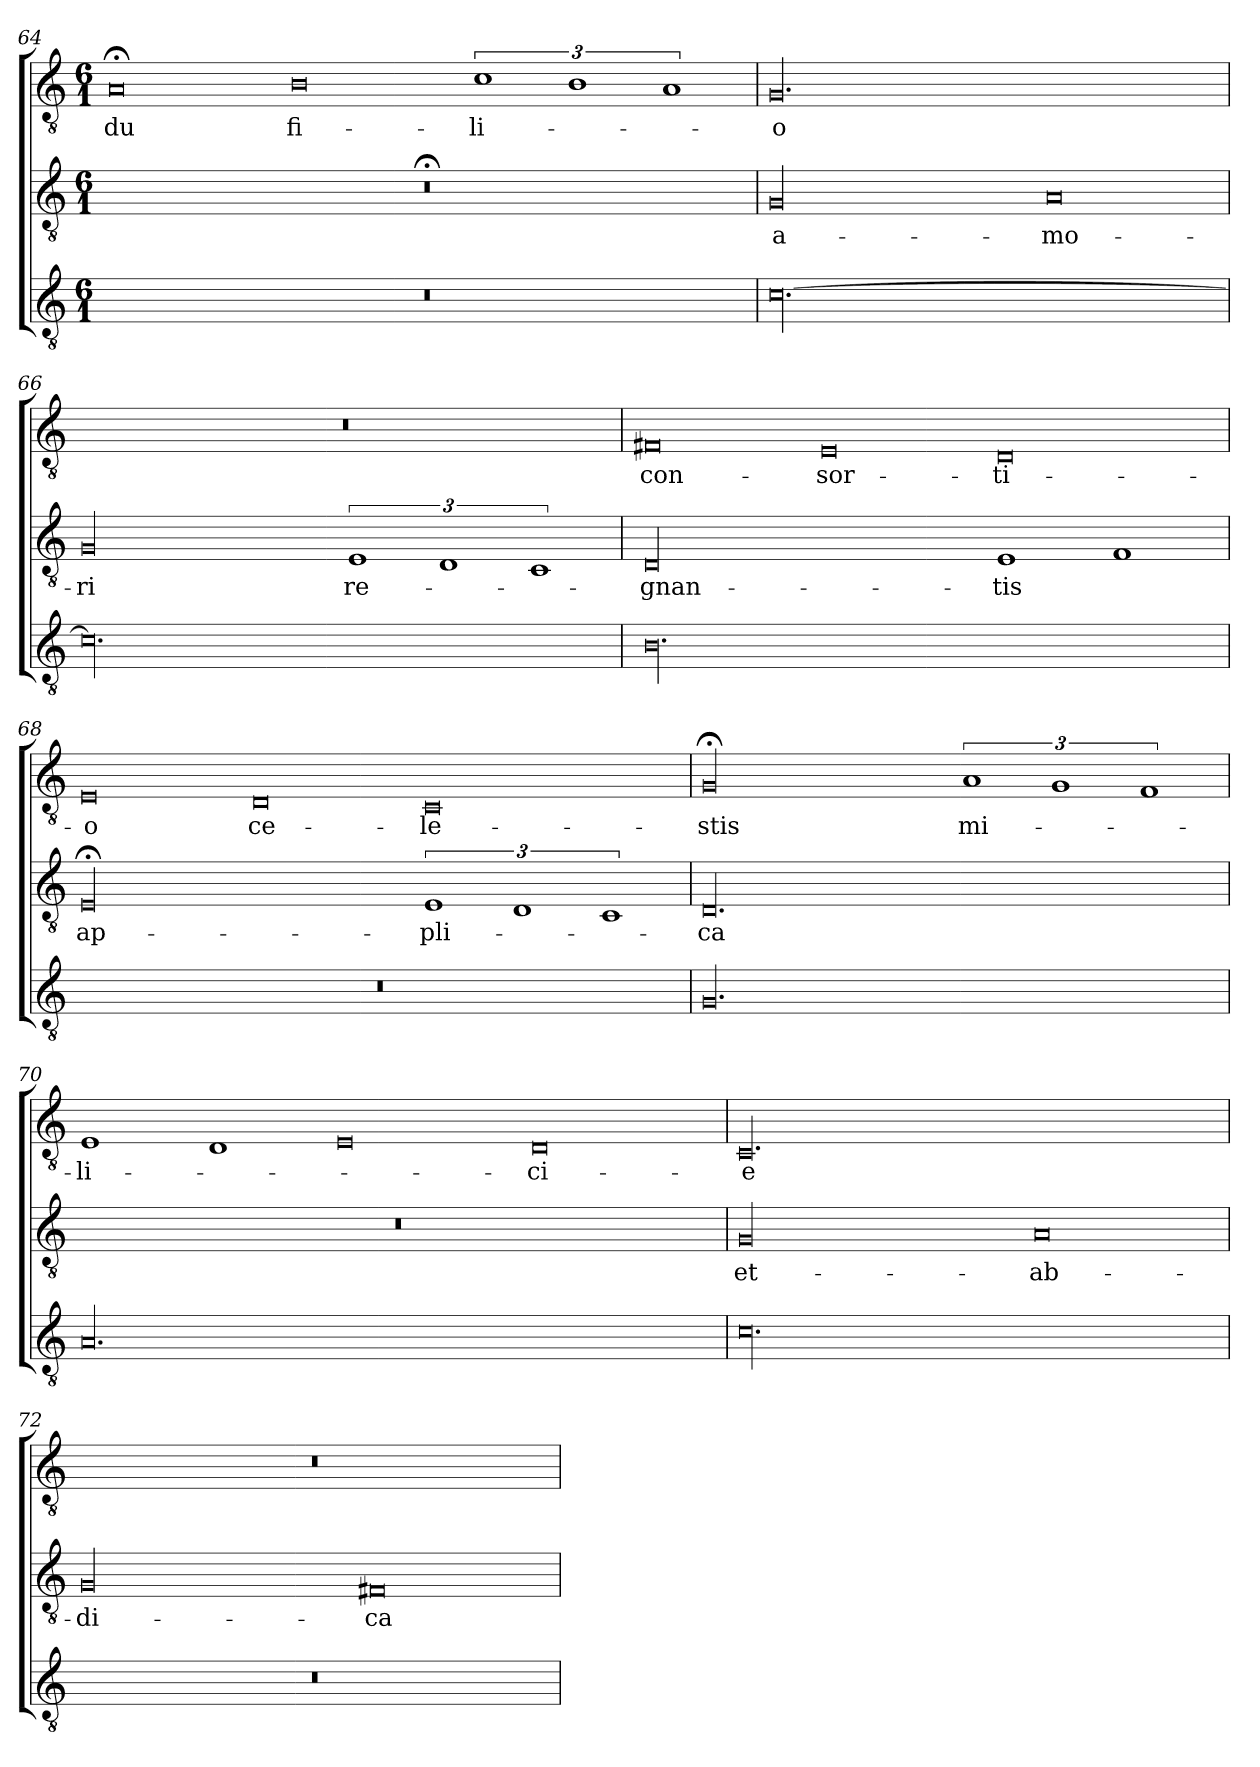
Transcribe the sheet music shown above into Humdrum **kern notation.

**kern	**kern	**text	**kern	**text
*part3	*part2	*part2	*part1	*part1
*staff3	*staff2	*staff2	*staff1	*staff1
!!LO:PB:g=z
*clefGv2	*clefGv2	*	*clefGv2	*
*k[]	*k[]	*	*k[]	*
*C:	*C:	*	*C:	*
*M6/1	*M6/1	*	*M6/1	*
=64	=64	=64	=64	=64
00.r	00.r;<	.	0A;</	-du
.	.	.	0B\	fi-
.	.	.	3%2c\	-li-
.	.	.	3%2B\	.
.	.	.	3%2A/	.
=65	=65	=65	=65	=65
[00.c\	00G/	a-	00.G/	-o
.	0A/	-mo-	.	.
=66	=66	=66	=66	=66
00.c\]	00G/	-ri	00.r	.
.	3%2E/	re-	.	.
.	3%2D/	.	.	.
.	3%2C/	.	.	.
=67	=67	=67	=67	=67
00.B\	00D/	-gnan-	0F#X/	con-
.	.	.	0E/	-sor-
.	1E/	-tis	0D/	-ti-
.	1F/	.	.	.
=68	=68	=68	=68	=68
00.r	00E;</	ap-	0E/	-o
.	.	.	0D/	ce-
.	3%2E/	-pli-	0C/	-le-
.	3%2D/	.	.	.
.	3%2C/	.	.	.
=69	=69	=69	=69	=69
00.G/	00.D/	-ca	00G;</	-stis
.	.	.	3%2A/	mi-
.	.	.	3%2G/	.
.	.	.	3%2F/	.
=70	=70	=70	=70	=70
00.A/	00.r	.	1E/	-li-
.	.	.	1D/	.
.	.	.	0E/	.
.	.	.	0D/	-ci-
=71	=71	=71	=71	=71
00.c\	00G/	et-	00.C/	-e
.	0A/	ab-	.	.
=72	=72	=72	=72	=72
00.r	00G/	-di-	00.r	.
.	0F#X/	-ca	.	.
=	=	=	=	=
*-	*-	*-	*-	*-
